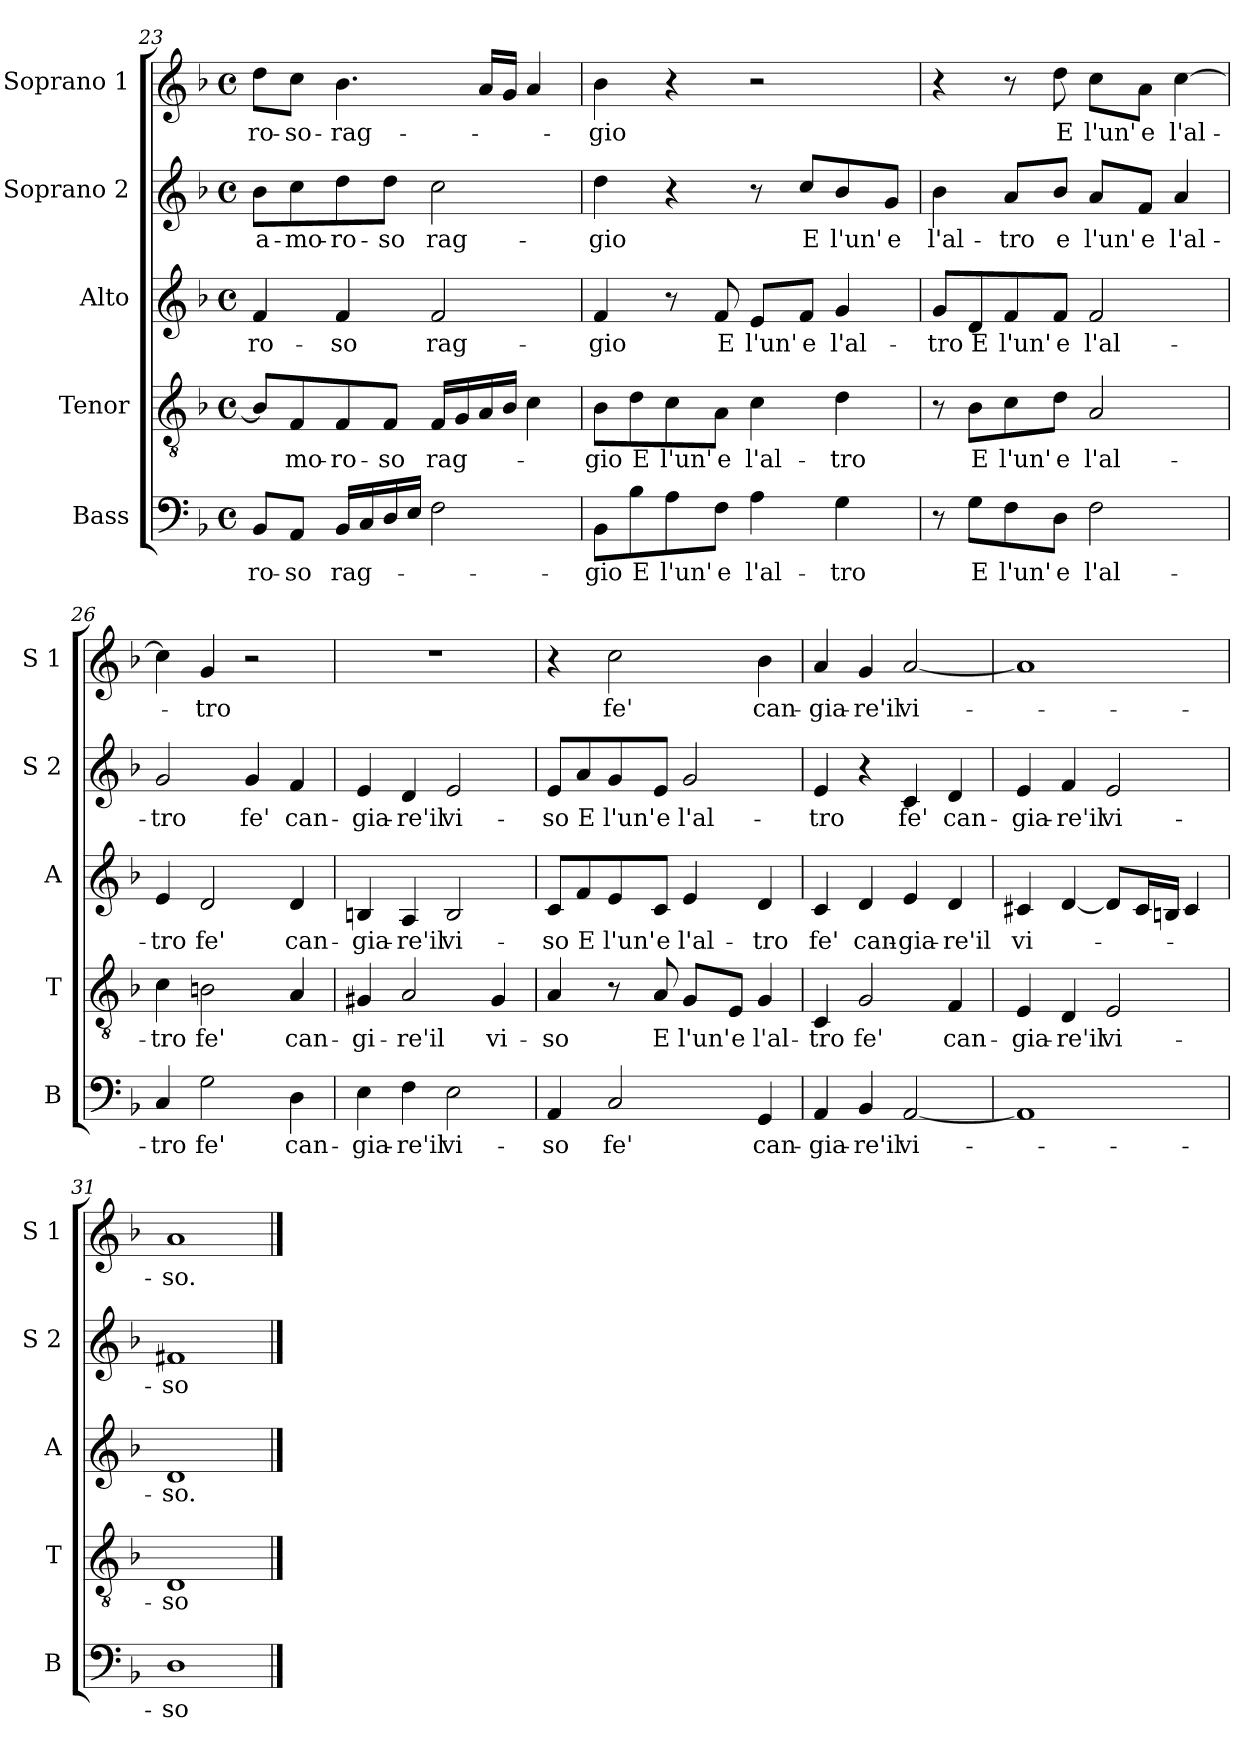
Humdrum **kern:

**kern	**text	**kern	**text	**kern	**text	**kern	**text	**kern	**text
*part5	*part5	*part4	*part4	*part3	*part3	*part2	*part2	*part1	*part1
*staff5	*staff5	*staff4	*staff4	*staff3	*staff3	*staff2	*staff2	*staff1	*staff1
*I"Bass	*	*I"Tenor	*	*I"Alto	*	*I"Soprano 2	*	*I"Soprano 1	*
*I'B	*	*I'T	*	*I'A	*	*I'S 2	*	*I'S 1	*
!!LO:PB:g=z
*clefF4	*	*clefGv2	*	*clefG2	*	*clefG2	*	*clefG2	*
*k[b-]	*	*k[b-]	*	*k[b-]	*	*k[b-]	*	*k[b-]	*
*d:	*	*d:	*	*d:	*	*d:	*	*d:	*
*M4/4	*	*M4/4	*	*M4/4	*	*M4/4	*	*M4/4	*
*met(c)	*	*met(c)	*	*met(c)	*	*met(c)	*	*met(c)	*
=23	=23	=23	=23	=23	=23	=23	=23	=23	=23
8BB-/L	-ro-	8B-/L]	.	4f/	-ro-	8b-\L	a-	8dd\L	-ro-
8AA/J	-so	8F/	-mo-	.	.	8cc\	-mo-	8cc\J	-so-
16BB-/LL	rag-	8F/	-ro-	4f/	-so	8dd\	-ro-	4.b-\	-rag-
16C/	.	.	.	.	.	.	.	.	.
16D/	.	8F/J	-so	.	.	8dd\J	-so	.	.
16E/JJ	.	.	.	.	.	.	.	.	.
2F\	.	16F/LL	rag-	2f/	rag-	2cc\	rag-	.	.
.	.	16G/	.	.	.	.	.	.	.
.	.	16A/	.	.	.	.	.	16a/LL	.
.	.	16B-/JJ	.	.	.	.	.	16g/JJ	.
.	.	4c\	.	.	.	.	.	4a/	.
=24	=24	=24	=24	=24	=24	=24	=24	=24	=24
8BB-\L	-gio	8B-\L	-gio	4f/	-gio	4dd\	-gio	4b-\	-gio
8B-\	E	8d\	E	.	.	.	.	.	.
8A\	l'un'	8c\	l'un'	8r	.	4r	.	4r	.
8F\J	e	8A\J	e	8f/	E	.	.	.	.
4A\	l'al-	4c\	l'al-	8e/L	l'un'	8r	.	2r	.
.	.	.	.	8f/J	e	8cc/L	E	.	.
4G\	-tro	4d\	-tro	4g/	l'al-	8b-/	l'un'	.	.
.	.	.	.	.	.	8g/J	e	.	.
=25	=25	=25	=25	=25	=25	=25	=25	=25	=25
8r	.	8r	.	8g/L	-tro	4b-\	l'al-	4r	.
8G\L	E	8B-\L	E	8d/	E	.	.	.	.
8F\	l'un'	8c\	l'un'	8f/	l'un'	8a/L	-tro	8r	.
8D\J	e	8d\J	e	8f/J	e	8b-/J	e	8dd\	E
2F\	l'al-	2A/	l'al-	2f/	l'al-	8a/L	l'un'	8cc\L	l'un'
.	.	.	.	.	.	8f/J	e	8a\J	e
.	.	.	.	.	.	4a/	l'al-	[4cc\	l'al-
=26	=26	=26	=26	=26	=26	=26	=26	=26	=26
4C/	-tro	4c\	-tro	4e/	-tro	2g/	-tro	4cc\]	.
2G\	fe'	2Bn\	fe'	2d/	fe'	.	.	4g/	-tro
.	.	.	.	.	.	4g/	fe'	2r	.
4D\	can-	4A/	can-	4d/	can-	4f/	can-	.	.
!!LO:LB:g=z
=27	=27	=27	=27	=27	=27	=27	=27	=27	=27
4E\	-gia-	4G#X/	-gi-	4Bn/	-gia-	4e/	-gia-	1r	.
4F\	-re'il	2A/	-re'il	4A/	-re'il	4d/	-re'il	.	.
2E\	vi-	.	.	2B/	vi-	2e/	vi-	.	.
.	.	4G#/	vi-	.	.	.	.	.	.
=28	=28	=28	=28	=28	=28	=28	=28	=28	=28
4AA/	-so	4A/	-so	8c/L	-so	8e/L	-so	4r	.
.	.	.	.	8f/	E	8a/	E	.	.
2C/	fe'	8r	.	8e/	l'un'	8g/	l'un'	2cc\	fe'
.	.	8A/	E	8c/J	e	8e/J	e	.	.
.	.	8G/L	l'un'	4e/	l'al-	2g/	l'al-	.	.
.	.	8E/J	e	.	.	.	.	.	.
4GG/	can-	4G/	l'al-	4d/	-tro	.	.	4b-\	can-
=29	=29	=29	=29	=29	=29	=29	=29	=29	=29
4AA/	-gia-	4C/	-tro	4c/	fe'	4e/	-tro	4a/	-gia-
4BB-/	-re'il	2G/	fe'	4d/	can-	4r	.	4g/	-re'il
[2AA/	vi-	.	.	4e/	-gia-	4c/	fe'	[2a/	vi-
.	.	4F/	can-	4d/	-re'il	4d/	can-	.	.
=30	=30	=30	=30	=30	=30	=30	=30	=30	=30
1AA]	.	4E/	-gia-	4c#X/	vi-	4e/	-gia-	1a]	.
.	.	4D/	-re'il	[4d/	.	4f/	-re'il	.	.
.	.	2E/	vi-	8d/L]	.	2e/	vi-	.	.
.	.	.	.	16c#/L	.	.	.	.	.
.	.	.	.	16Bn/JJ	.	.	.	.	.
.	.	.	.	4c#/	.	.	.	.	.
=31	=31	=31	=31	=31	=31	=31	=31	=31	=31
1D	-so	1D	-so	1d	-so.	1f#X	-so	1a	-so.
==	==	==	==	==	==	==	==	==	==
*-	*-	*-	*-	*-	*-	*-	*-	*-	*-
